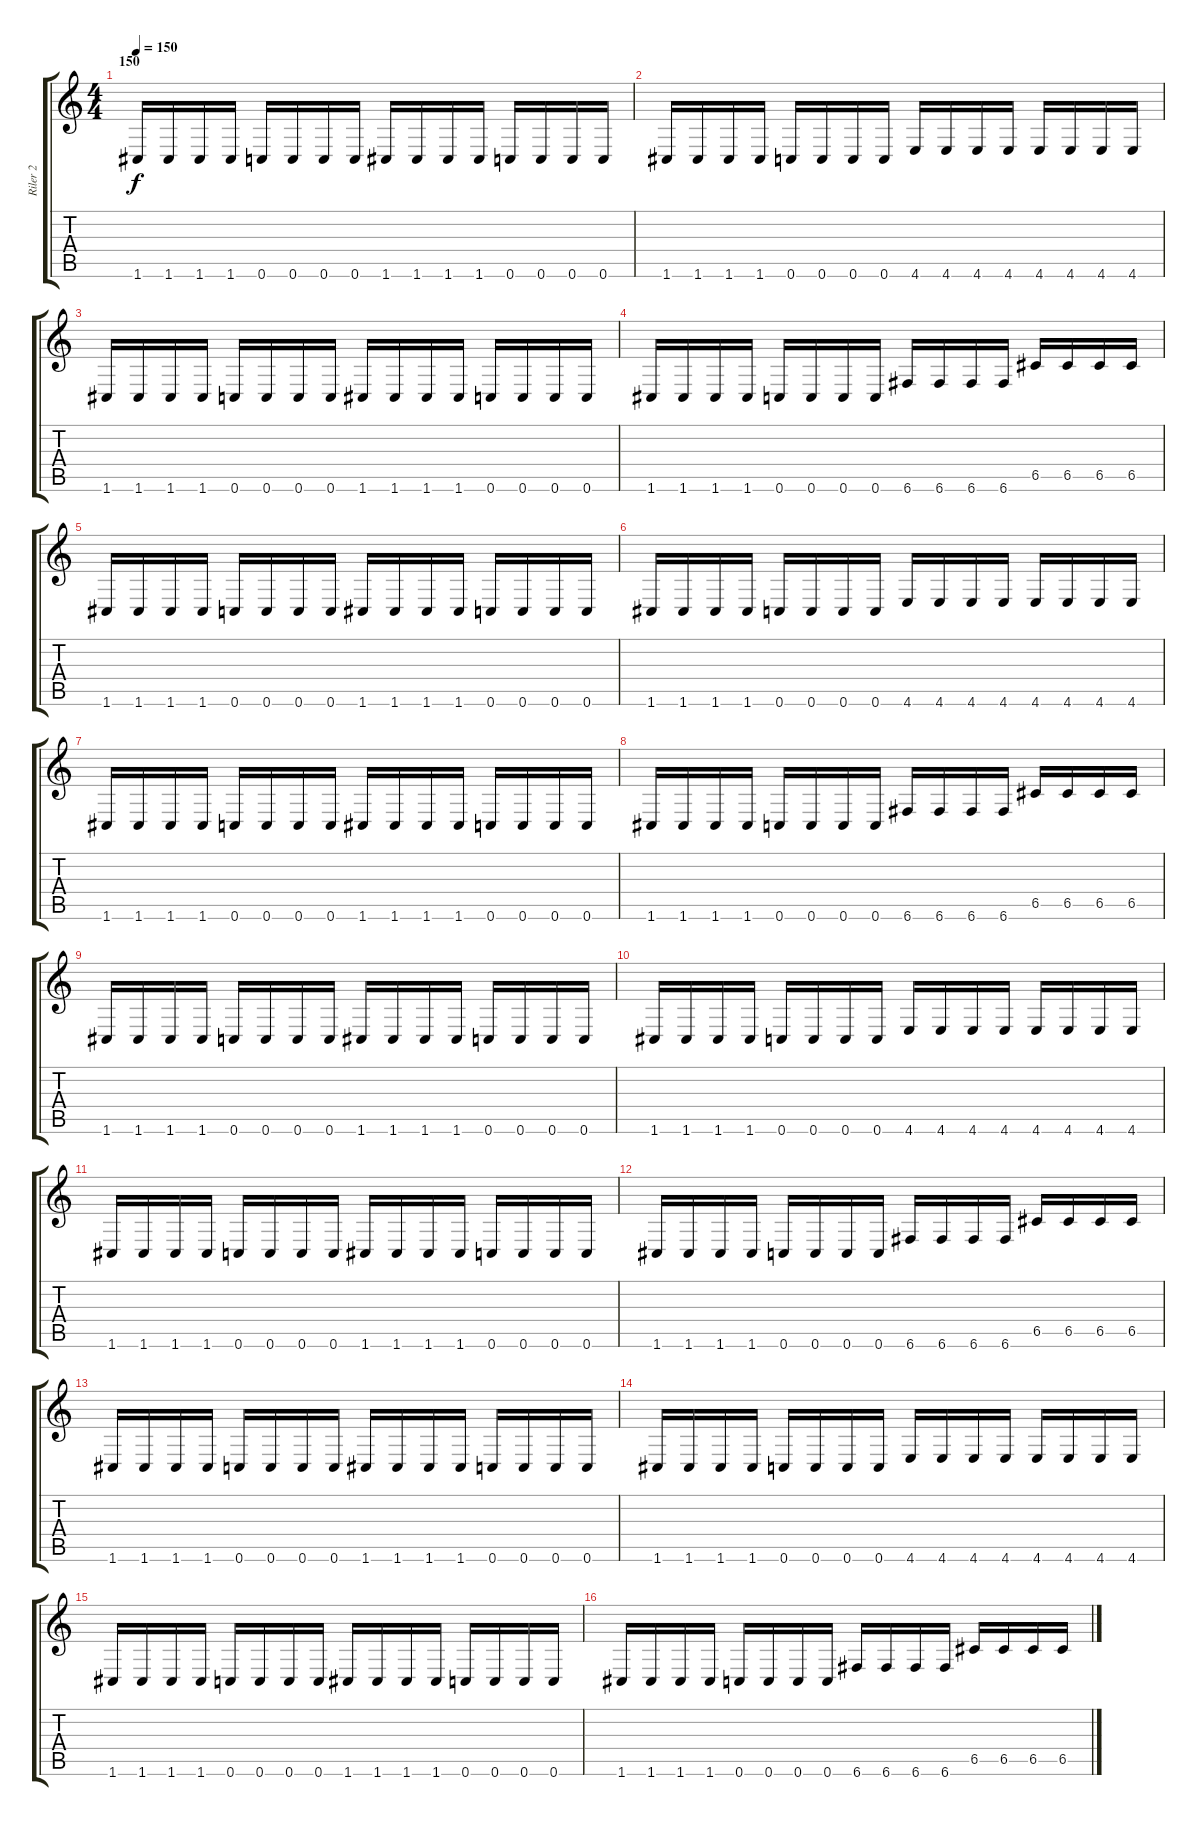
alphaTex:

\track ("Riler 2" "Riler 2") {instrument distortionguitar}
\staff {score tabs}
\tuning (D4 A3 F3 C3 G2 C2) {hide}
\ts (4 4)
\section ("" "150")
\tempo 150
\clef g2
\ks c
1.6.16{dy f} 1.6.16 1.6.16 1.6.16 0.6.16 0.6.16 0.6.16 0.6.16 1.6.16 1.6.16 1.6.16 1.6.16 0.6.16 0.6.16 0.6.16 0.6.16 |
1.6.16 1.6.16 1.6.16 1.6.16 0.6.16 0.6.16 0.6.16 0.6.16 4.6.16 4.6.16 4.6.16 4.6.16 4.6.16 4.6.16 4.6.16 4.6.16 |
1.6.16 1.6.16 1.6.16 1.6.16 0.6.16 0.6.16 0.6.16 0.6.16 1.6.16 1.6.16 1.6.16 1.6.16 0.6.16 0.6.16 0.6.16 0.6.16 |
1.6.16 1.6.16 1.6.16 1.6.16 0.6.16 0.6.16 0.6.16 0.6.16 6.6.16 6.6.16 6.6.16 6.6.16 6.5.16 6.5.16 6.5.16 6.5.16 |
1.6.16 1.6.16 1.6.16 1.6.16 0.6.16 0.6.16 0.6.16 0.6.16 1.6.16 1.6.16 1.6.16 1.6.16 0.6.16 0.6.16 0.6.16 0.6.16 |
1.6.16 1.6.16 1.6.16 1.6.16 0.6.16 0.6.16 0.6.16 0.6.16 4.6.16 4.6.16 4.6.16 4.6.16 4.6.16 4.6.16 4.6.16 4.6.16 |
1.6.16 1.6.16 1.6.16 1.6.16 0.6.16 0.6.16 0.6.16 0.6.16 1.6.16 1.6.16 1.6.16 1.6.16 0.6.16 0.6.16 0.6.16 0.6.16 |
1.6.16 1.6.16 1.6.16 1.6.16 0.6.16 0.6.16 0.6.16 0.6.16 6.6.16 6.6.16 6.6.16 6.6.16 6.5.16 6.5.16 6.5.16 6.5.16 |
1.6.16 1.6.16 1.6.16 1.6.16 0.6.16 0.6.16 0.6.16 0.6.16 1.6.16 1.6.16 1.6.16 1.6.16 0.6.16 0.6.16 0.6.16 0.6.16 |
1.6.16 1.6.16 1.6.16 1.6.16 0.6.16 0.6.16 0.6.16 0.6.16 4.6.16 4.6.16 4.6.16 4.6.16 4.6.16 4.6.16 4.6.16 4.6.16 |
1.6.16 1.6.16 1.6.16 1.6.16 0.6.16 0.6.16 0.6.16 0.6.16 1.6.16 1.6.16 1.6.16 1.6.16 0.6.16 0.6.16 0.6.16 0.6.16 |
1.6.16 1.6.16 1.6.16 1.6.16 0.6.16 0.6.16 0.6.16 0.6.16 6.6.16 6.6.16 6.6.16 6.6.16 6.5.16 6.5.16 6.5.16 6.5.16 |
1.6.16 1.6.16 1.6.16 1.6.16 0.6.16 0.6.16 0.6.16 0.6.16 1.6.16 1.6.16 1.6.16 1.6.16 0.6.16 0.6.16 0.6.16 0.6.16 |
1.6.16 1.6.16 1.6.16 1.6.16 0.6.16 0.6.16 0.6.16 0.6.16 4.6.16 4.6.16 4.6.16 4.6.16 4.6.16 4.6.16 4.6.16 4.6.16 |
1.6.16 1.6.16 1.6.16 1.6.16 0.6.16 0.6.16 0.6.16 0.6.16 1.6.16 1.6.16 1.6.16 1.6.16 0.6.16 0.6.16 0.6.16 0.6.16 |
1.6.16 1.6.16 1.6.16 1.6.16 0.6.16 0.6.16 0.6.16 0.6.16 6.6.16 6.6.16 6.6.16 6.6.16 6.5.16 6.5.16 6.5.16 6.5.16
